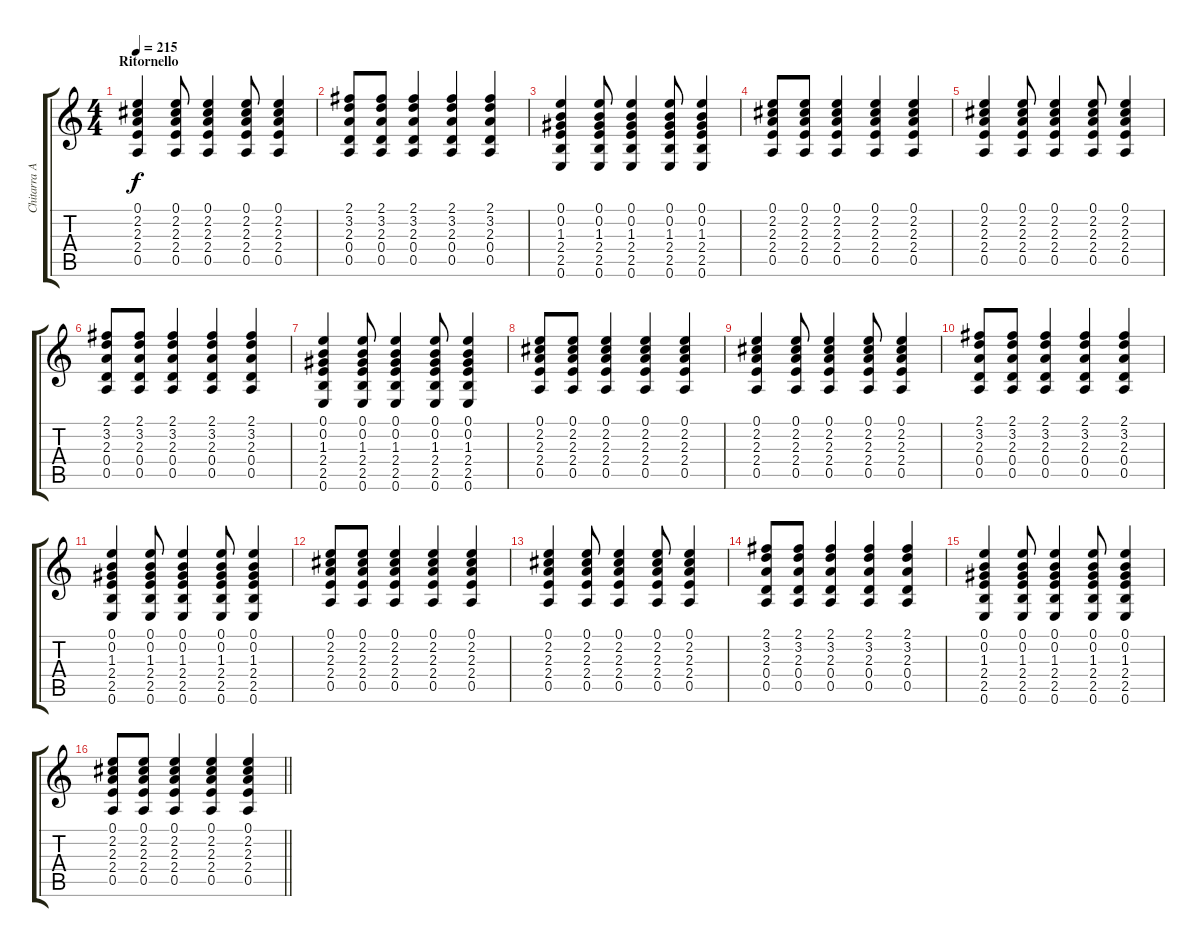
\track ("Chitarra Acustica" "Chitarra A") {instrument acousticguitarsteel}
\staff {score tabs}
\tuning (E4 B3 G3 D3 A2 E2) {hide}
\ts (4 4)
\section ("" "Ritornello")
\tempo 215
\clef g2
\ks c
(0.1 2.2 2.3 2.4 0.5).4{dy f volume 9} (0.1 2.2 2.3 2.4 0.5).8 (0.1 2.2 2.3 2.4 0.5).4 (0.1 2.2 2.3 2.4 0.5).8 (0.1 2.2 2.3 2.4 0.5).4 |
(2.1 3.2 2.3 0.4 0.5).8 (2.1 3.2 2.3 0.4 0.5).8 (2.1 3.2 2.3 0.4 0.5).4 (2.1 3.2 2.3 0.4 0.5).4 (2.1 3.2 2.3 0.4 0.5).4 |
(0.1 0.2 1.3 2.4 2.5 0.6).4 (0.1 0.2 1.3 2.4 2.5 0.6).8 (0.1 0.2 1.3 2.4 2.5 0.6).4 (0.1 0.2 1.3 2.4 2.5 0.6).8 (0.1 0.2 1.3 2.4 2.5 0.6).4 |
(0.1 2.2 2.3 2.4 0.5).8 (0.1 2.2 2.3 2.4 0.5).8 (0.1 2.2 2.3 2.4 0.5).4 (0.1 2.2 2.3 2.4 0.5).4 (0.1 2.2 2.3 2.4 0.5).4 |
(0.1 2.2 2.3 2.4 0.5).4 (0.1 2.2 2.3 2.4 0.5).8 (0.1 2.2 2.3 2.4 0.5).4 (0.1 2.2 2.3 2.4 0.5).8 (0.1 2.2 2.3 2.4 0.5).4 |
(2.1 3.2 2.3 0.4 0.5).8 (2.1 3.2 2.3 0.4 0.5).8 (2.1 3.2 2.3 0.4 0.5).4 (2.1 3.2 2.3 0.4 0.5).4 (2.1 3.2 2.3 0.4 0.5).4 |
(0.1 0.2 1.3 2.4 2.5 0.6).4 (0.1 0.2 1.3 2.4 2.5 0.6).8 (0.1 0.2 1.3 2.4 2.5 0.6).4 (0.1 0.2 1.3 2.4 2.5 0.6).8 (0.1 0.2 1.3 2.4 2.5 0.6).4 |
(0.1 2.2 2.3 2.4 0.5).8 (0.1 2.2 2.3 2.4 0.5).8 (0.1 2.2 2.3 2.4 0.5).4 (0.1 2.2 2.3 2.4 0.5).4 (0.1 2.2 2.3 2.4 0.5).4 |
(0.1 2.2 2.3 2.4 0.5).4 (0.1 2.2 2.3 2.4 0.5).8 (0.1 2.2 2.3 2.4 0.5).4 (0.1 2.2 2.3 2.4 0.5).8 (0.1 2.2 2.3 2.4 0.5).4 |
(2.1 3.2 2.3 0.4 0.5).8 (2.1 3.2 2.3 0.4 0.5).8 (2.1 3.2 2.3 0.4 0.5).4 (2.1 3.2 2.3 0.4 0.5).4 (2.1 3.2 2.3 0.4 0.5).4 |
(0.1 0.2 1.3 2.4 2.5 0.6).4 (0.1 0.2 1.3 2.4 2.5 0.6).8 (0.1 0.2 1.3 2.4 2.5 0.6).4 (0.1 0.2 1.3 2.4 2.5 0.6).8 (0.1 0.2 1.3 2.4 2.5 0.6).4 |
(0.1 2.2 2.3 2.4 0.5).8 (0.1 2.2 2.3 2.4 0.5).8 (0.1 2.2 2.3 2.4 0.5).4 (0.1 2.2 2.3 2.4 0.5).4 (0.1 2.2 2.3 2.4 0.5).4 |
(0.1 2.2 2.3 2.4 0.5).4 (0.1 2.2 2.3 2.4 0.5).8 (0.1 2.2 2.3 2.4 0.5).4 (0.1 2.2 2.3 2.4 0.5).8 (0.1 2.2 2.3 2.4 0.5).4 |
(2.1 3.2 2.3 0.4 0.5).8 (2.1 3.2 2.3 0.4 0.5).8 (2.1 3.2 2.3 0.4 0.5).4 (2.1 3.2 2.3 0.4 0.5).4 (2.1 3.2 2.3 0.4 0.5).4 |
(0.1 0.2 1.3 2.4 2.5 0.6).4 (0.1 0.2 1.3 2.4 2.5 0.6).8 (0.1 0.2 1.3 2.4 2.5 0.6).4 (0.1 0.2 1.3 2.4 2.5 0.6).8 (0.1 0.2 1.3 2.4 2.5 0.6).4 |
\barLineRight lightlight
(0.1 2.2 2.3 2.4 0.5).8 (0.1 2.2 2.3 2.4 0.5).8 (0.1 2.2 2.3 2.4 0.5).4 (0.1 2.2 2.3 2.4 0.5).4 (0.1 2.2 2.3 2.4 0.5).4
